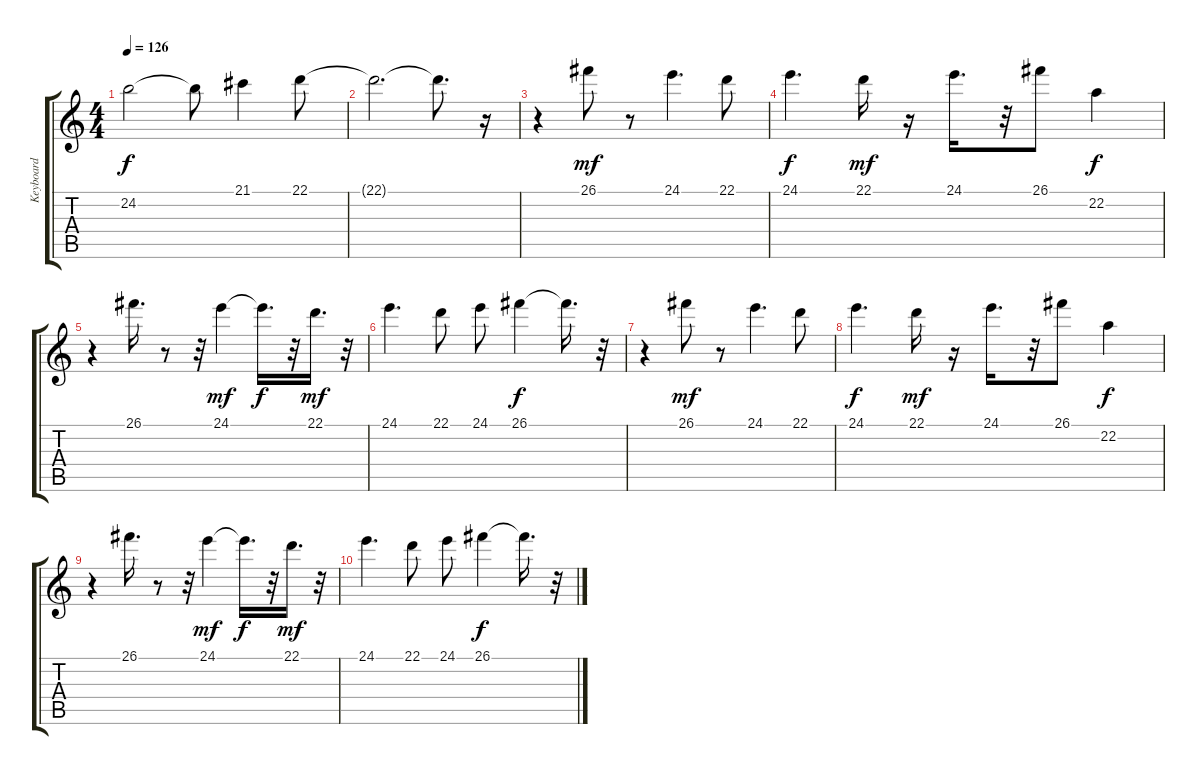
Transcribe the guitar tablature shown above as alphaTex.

\track ("Keyboard" "Keyboard") {instrument stringensemble1}
\staff {score tabs}
\tuning (E4 B3 G3 D3 A2 E2) {hide}
\ts (4 4)
\tempo 126
\clef g2
\ks c
24.2.2{dy f} 24.2{t}.8 21.1.4 22.1.8 |
22.1{t}.2{d} 22.1{t}.8{d} r.16 |
r.4 26.1.8{dy mf} r.8 24.1.4{d} 22.1.8 |
24.1.4{d dy f} 22.1.16{dy mf} r.16 24.1.16{d} r.32 26.1.8 22.2.4{dy f} |
r.4 26.1.16{d} r.8 r.32 24.1.4{dy mf} 24.1{t}.16{d dy f} r.32 22.1.16{d dy mf} r.32 |
24.1.4{d} 22.1.8 24.1.8 26.1.4{dy f} 26.1{t}.16{d} r.32 |
r.4 26.1.8{dy mf} r.8 24.1.4{d} 22.1.8 |
24.1.4{d dy f} 22.1.16{dy mf} r.16 24.1.16{d} r.32 26.1.8 22.2.4{dy f} |
r.4 26.1.16{d} r.8 r.32 24.1.4{dy mf} 24.1{t}.16{d dy f} r.32 22.1.16{d dy mf} r.32 |
24.1.4{d} 22.1.8 24.1.8 26.1.4{dy f} 26.1{t}.16{d} r.32
